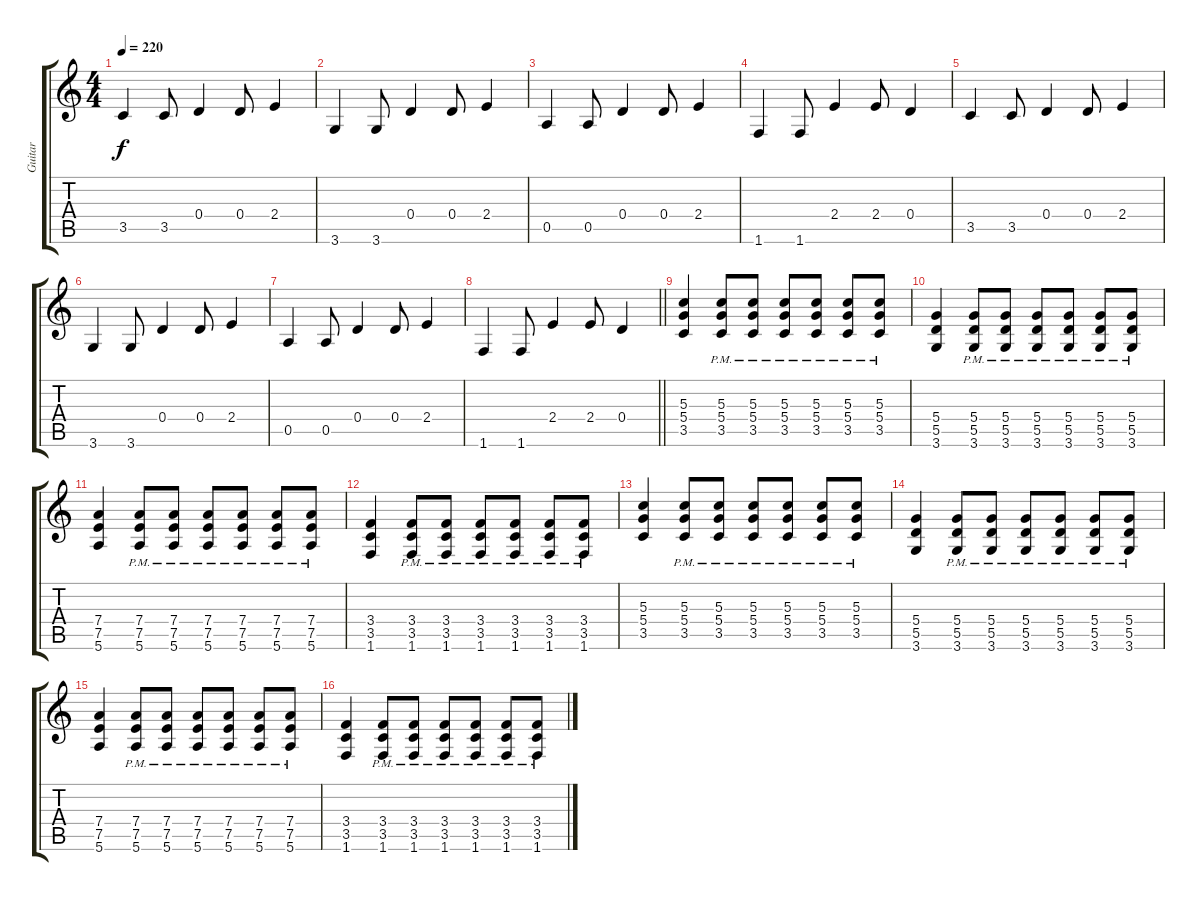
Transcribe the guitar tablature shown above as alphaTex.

\track ("Guitar" "Guitar") {instrument distortionguitar}
\staff {score tabs}
\tuning (E4 B3 G3 D3 A2 E2) {hide}
\ts (4 4)
\tempo 220
\clef g2
\ks c
3.5.4{dy f} 3.5.8 0.4.4 0.4.8 2.4.4 |
3.6.4 3.6.8 0.4.4 0.4.8 2.4.4 |
0.5.4 0.5.8 0.4.4 0.4.8 2.4.4 |
1.6.4 1.6.8 2.4.4 2.4.8 0.4.4 |
3.5.4 3.5.8 0.4.4 0.4.8 2.4.4 |
3.6.4 3.6.8 0.4.4 0.4.8 2.4.4 |
0.5.4 0.5.8 0.4.4 0.4.8 2.4.4 |
\barLineRight lightlight
1.6.4 1.6.8 2.4.4 2.4.8 0.4.4 |
(5.3 5.4 3.5).4 (5.3{pm} 5.4{pm} 3.5{pm}).8 (5.3{pm} 5.4{pm} 3.5{pm}).8 (5.3{pm} 5.4{pm} 3.5{pm}).8 (5.3{pm} 5.4{pm} 3.5{pm}).8 (5.3{pm} 5.4{pm} 3.5{pm}).8 (5.3{pm} 5.4{pm} 3.5{pm}).8 |
(5.4 5.5 3.6).4 (5.4{pm} 5.5{pm} 3.6{pm}).8 (5.4{pm} 5.5{pm} 3.6{pm}).8 (5.4{pm} 5.5{pm} 3.6{pm}).8 (5.4{pm} 5.5{pm} 3.6{pm}).8 (5.4{pm} 5.5{pm} 3.6{pm}).8 (5.4{pm} 5.5{pm} 3.6{pm}).8 |
(7.4 7.5 5.6).4 (7.4{pm} 7.5{pm} 5.6{pm}).8 (7.4{pm} 7.5{pm} 5.6{pm}).8 (7.4{pm} 7.5{pm} 5.6{pm}).8 (7.4{pm} 7.5{pm} 5.6{pm}).8 (7.4{pm} 7.5{pm} 5.6{pm}).8 (7.4{pm} 7.5{pm} 5.6{pm}).8 |
(3.4 3.5 1.6).4 (3.4{pm} 3.5{pm} 1.6{pm}).8 (3.4{pm} 3.5{pm} 1.6{pm}).8 (3.4{pm} 3.5{pm} 1.6{pm}).8 (3.4{pm} 3.5{pm} 1.6{pm}).8 (3.4{pm} 3.5{pm} 1.6{pm}).8 (3.4{pm} 3.5{pm} 1.6{pm}).8 |
(5.3 5.4 3.5).4 (5.3{pm} 5.4{pm} 3.5{pm}).8 (5.3{pm} 5.4{pm} 3.5{pm}).8 (5.3{pm} 5.4{pm} 3.5{pm}).8 (5.3{pm} 5.4{pm} 3.5{pm}).8 (5.3{pm} 5.4{pm} 3.5{pm}).8 (5.3{pm} 5.4{pm} 3.5{pm}).8 |
(5.4 5.5 3.6).4 (5.4{pm} 5.5{pm} 3.6{pm}).8 (5.4{pm} 5.5{pm} 3.6{pm}).8 (5.4{pm} 5.5{pm} 3.6{pm}).8 (5.4{pm} 5.5{pm} 3.6{pm}).8 (5.4{pm} 5.5{pm} 3.6{pm}).8 (5.4{pm} 5.5{pm} 3.6{pm}).8 |
(7.4 7.5 5.6).4 (7.4{pm} 7.5{pm} 5.6{pm}).8 (7.4{pm} 7.5{pm} 5.6{pm}).8 (7.4{pm} 7.5{pm} 5.6{pm}).8 (7.4{pm} 7.5{pm} 5.6{pm}).8 (7.4{pm} 7.5{pm} 5.6{pm}).8 (7.4{pm} 7.5{pm} 5.6{pm}).8 |
(3.4 3.5 1.6).4 (3.4{pm} 3.5{pm} 1.6{pm}).8 (3.4{pm} 3.5{pm} 1.6{pm}).8 (3.4{pm} 3.5{pm} 1.6{pm}).8 (3.4{pm} 3.5{pm} 1.6{pm}).8 (3.4{pm} 3.5{pm} 1.6{pm}).8 (3.4{pm} 3.5{pm} 1.6{pm}).8
